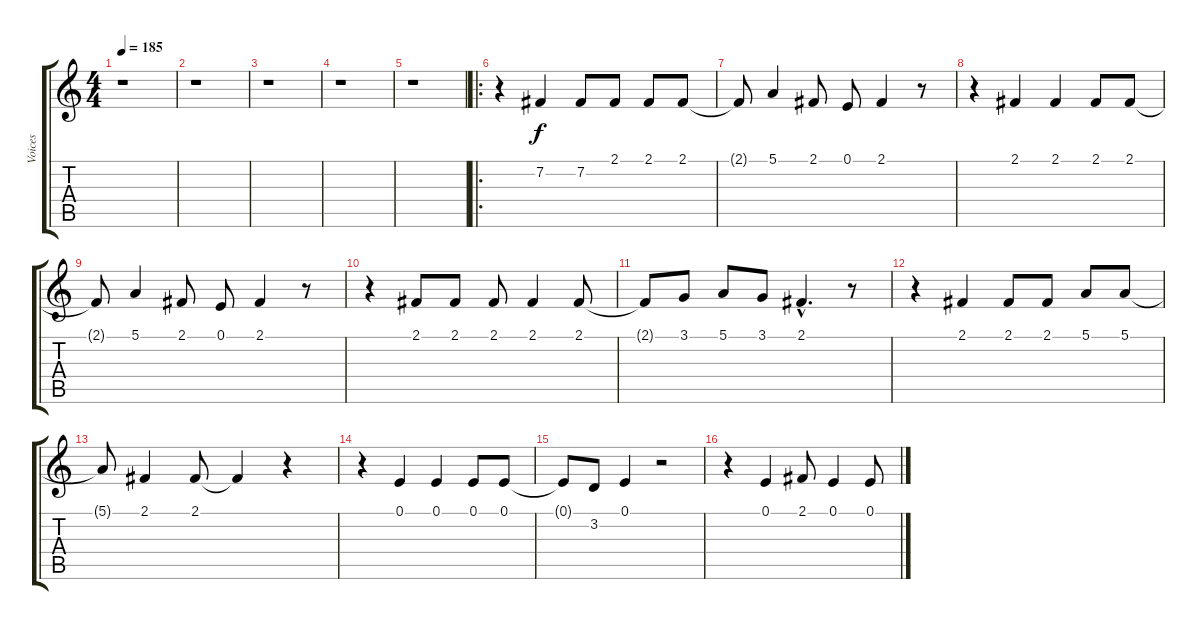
\track ("Voices" "Voices") {instrument choiraahs}
\staff {score tabs}
\tuning (E4 B3 G3 D3 A2 E2) {hide}
\ts (4 4)
\tempo 185
\clef g2
\ks c
r.1{dy f} |
r.1 |
r.1 |
r.1 |
r.1 |
\ro
r.4 7.2.4 7.2.8 2.1.8 2.1.8 2.1.8 |
2.1{t}.8 5.1.4 2.1.8 0.1.8 2.1.4 r.8 |
r.4 2.1.4 2.1.4 2.1.8 2.1.8 |
2.1{t}.8 5.1.4 2.1.8 0.1.8 2.1.4 r.8 |
r.4 2.1.8 2.1.8 2.1.8 2.1.4 2.1.8 |
2.1{t}.8 3.1.8 5.1.8 3.1.8 2.1{hac}.4{d} r.8 |
r.4 2.1.4 2.1.8 2.1.8 5.1.8 5.1.8 |
5.1{t}.8 2.1.4 2.1.8 2.1{t}.4 r.4 |
r.4 0.1.4 0.1.4 0.1.8 0.1.8 |
0.1{t}.8 3.2.8 0.1.4 r.2 |
r.4 0.1.4 2.1.8 0.1.4 0.1.8
